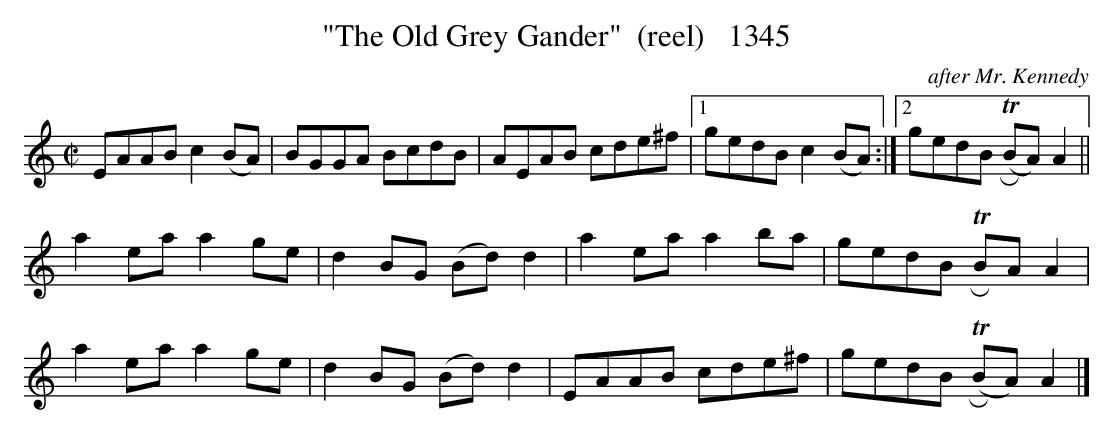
X:1
T:"The Old Grey Gander"  (reel)   1345
C:after Mr. Kennedy
BRENNAN July 2003 (HTTP://WWW.SOSYOURMOM.COM)
M:C|
L:1/8
K:C
EAAB c2(BA)|BGGA BcdB|AEAB cde^f|[1gedB c2(BA):|[2gedB (TRBA) A2||
a2ea a2ge|d2BG (Bd) d2|a2ea a2ba|gedB TRBA A2|
a2ea a2ge|d2BG (Bd) d2|EAAB cde^f|gedB  (TRBA) A2|]
